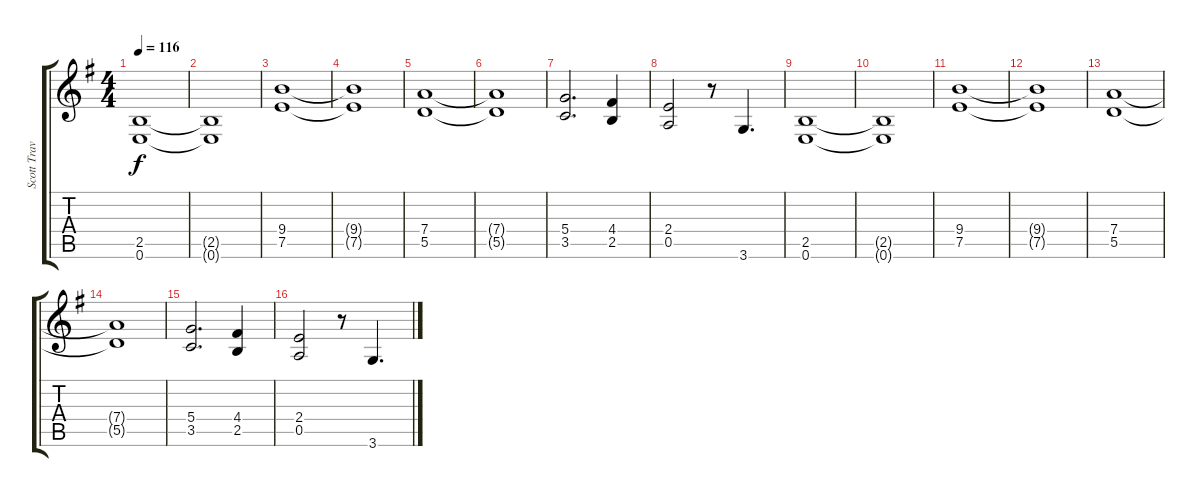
\track ("Scott Travis" "Scott Trav") {instrument distortionguitar}
\staff {score tabs}
\tuning (E4 B3 G3 D3 A2 E2) {hide}
\ts (4 4)
\tempo 116
\clef g2
\ks g
(2.5 0.6).1{dy f} |
(2.5{t} 0.6{t}).1 |
(9.4 7.5).1 |
(9.4{t} 7.5{t}).1 |
(7.4 5.5).1 |
(7.4{t} 5.5{t}).1 |
(5.4 3.5).2{d} (4.4 2.5).4 |
(2.4 0.5).2 r.8 3.6.4{d} |
(2.5 0.6).1 |
(2.5{t} 0.6{t}).1 |
(9.4 7.5).1 |
(9.4{t} 7.5{t}).1 |
(7.4 5.5).1 |
(7.4{t} 5.5{t}).1 |
(5.4 3.5).2{d} (4.4 2.5).4 |
(2.4 0.5).2 r.8 3.6.4{d}
